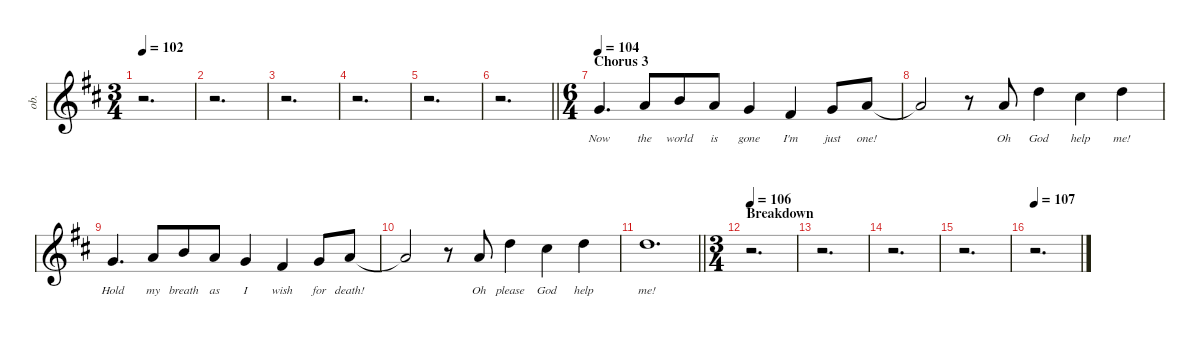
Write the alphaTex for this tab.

\defaultSystemsLayout 4
\hideDynamics
\bracketExtendMode nobrackets
\otherSystemsTrackNameOrientation horizontal
\track ("James Hetfield (Vocals)" "ob.") {defaultSystemsLayout 32 instrument oboe}
\staff {score}
\tuning (E4 B3 G3 D3 A2 E2)
\ts (3 4)
\tempo 102
\clef g2
\ks bminor
r.2{d dy f} |
r.2{d} |
r.2{d} |
r.2{d} |
r.2{d} |
\barLineRight lightlight
r.2{d} |
\ts (6 4)
\beaming (8 6 6)
\section ("" "Chorus 3")
\tempo 104
3.1{acc forcenatural}.4{d lyrics (0 "Now") lyrics (1 "") lyrics (2 "") lyrics (3 "") lyrics (4 "")} 5.1{acc forcenatural}.8{lyrics (0 "the") lyrics (1 "") lyrics (2 "") lyrics (3 "") lyrics (4 "")} 7.1{acc forcenatural}.8{lyrics (0 "world") lyrics (1 "") lyrics (2 "") lyrics (3 "") lyrics (4 "")} 5.1{acc forcenatural}.8{lyrics (0 "is") lyrics (1 "") lyrics (2 "") lyrics (3 "") lyrics (4 "")} 3.1{acc forcenatural}.4{lyrics (0 "gone") lyrics (1 "") lyrics (2 "") lyrics (3 "") lyrics (4 "")} 2.1{acc #}.4{lyrics (0 "I'm") lyrics (1 "") lyrics (2 "") lyrics (3 "") lyrics (4 "")} 3.1{acc forcenatural}.8{lyrics (0 "just") lyrics (1 "") lyrics (2 "") lyrics (3 "") lyrics (4 "")} 5.1{acc forcenatural}.8{lyrics (0 "one!") lyrics (1 "") lyrics (2 "") lyrics (3 "") lyrics (4 "")} |
5.1{t acc forcenatural}.2 r.8 5.1{acc forcenatural}.8{lyrics (0 "Oh") lyrics (1 "") lyrics (2 "") lyrics (3 "") lyrics (4 "")} 10.1{acc forcenatural}.4{lyrics (0 "God") lyrics (1 "") lyrics (2 "") lyrics (3 "") lyrics (4 "")} 9.1{acc #}.4{lyrics (0 "help") lyrics (1 "") lyrics (2 "") lyrics (3 "") lyrics (4 "")} 10.1{acc forcenatural}.4{lyrics (0 "me!") lyrics (1 "") lyrics (2 "") lyrics (3 "") lyrics (4 "")} |
3.1{acc forcenatural}.4{d lyrics (0 "Hold") lyrics (1 "") lyrics (2 "") lyrics (3 "") lyrics (4 "")} 5.1{acc forcenatural}.8{lyrics (0 "my") lyrics (1 "") lyrics (2 "") lyrics (3 "") lyrics (4 "")} 7.1{acc forcenatural}.8{lyrics (0 "breath") lyrics (1 "") lyrics (2 "") lyrics (3 "") lyrics (4 "")} 5.1{acc forcenatural}.8{lyrics (0 "as") lyrics (1 "") lyrics (2 "") lyrics (3 "") lyrics (4 "")} 3.1{acc forcenatural}.4{lyrics (0 "I") lyrics (1 "") lyrics (2 "") lyrics (3 "") lyrics (4 "")} 2.1{acc #}.4{lyrics (0 "wish") lyrics (1 "") lyrics (2 "") lyrics (3 "") lyrics (4 "")} 3.1{acc forcenatural}.8{lyrics (0 "for") lyrics (1 "") lyrics (2 "") lyrics (3 "") lyrics (4 "")} 5.1{acc forcenatural}.8{lyrics (0 "death!") lyrics (1 "") lyrics (2 "") lyrics (3 "") lyrics (4 "")} |
5.1{t acc forcenatural}.2 r.8 5.1{acc forcenatural}.8{lyrics (0 "Oh") lyrics (1 "") lyrics (2 "") lyrics (3 "") lyrics (4 "")} 10.1{acc forcenatural}.4{lyrics (0 "please") lyrics (1 "") lyrics (2 "") lyrics (3 "") lyrics (4 "")} 9.1{acc #}.4{lyrics (0 "God") lyrics (1 "") lyrics (2 "") lyrics (3 "") lyrics (4 "")} 10.1{acc forcenatural}.4{lyrics (0 "help") lyrics (1 "") lyrics (2 "") lyrics (3 "") lyrics (4 "")} |
\barLineRight lightlight
10.1{acc forcenatural}.1{d lyrics (0 "me!") lyrics (1 "") lyrics (2 "") lyrics (3 "") lyrics (4 "")} |
\ts (3 4)
\beaming (8 2 2 2)
\section ("" "Breakdown")
\tempo 106
r.2{d} |
r.2{d} |
r.2{d} |
r.2{d} |
\tempo 107
r.2{d}
